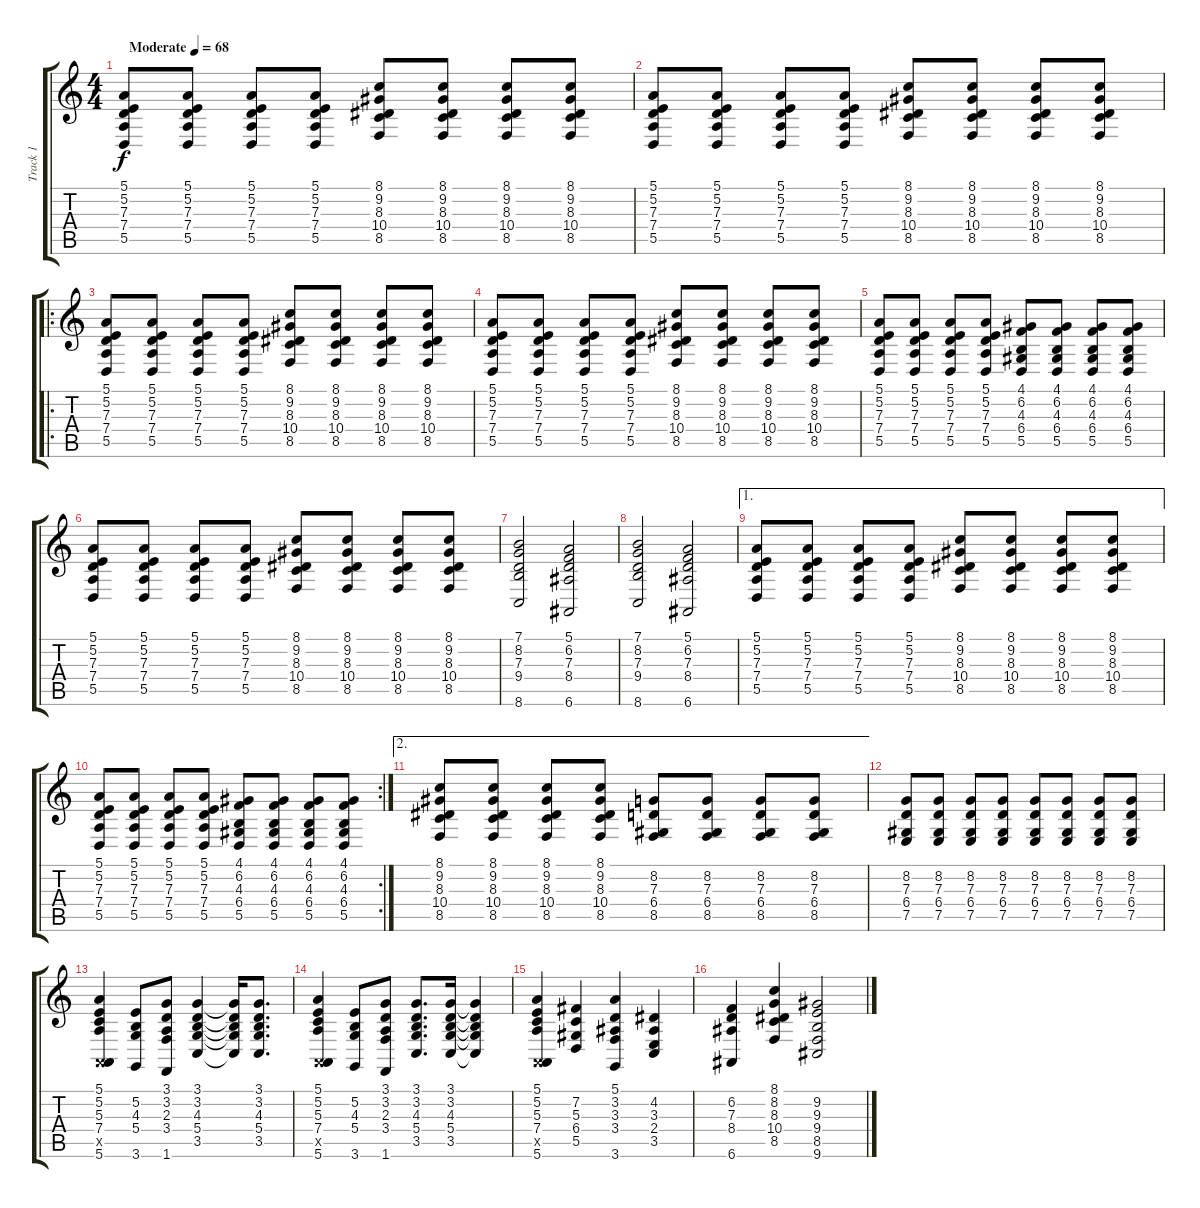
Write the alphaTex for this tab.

\track ("Track 1" "Track 1") {instrument brightacousticpiano}
\staff {score tabs}
\tuning (E4 B3 G3 D3 A2 E2) {hide}
\ts (4 4)
\tempo (68 "Moderate")
\clef g2
\ks c
(5.1 5.2 7.3 7.4 5.5).8{dy f instrument brightacousticpiano} (5.1 5.2 7.3 7.4 5.5).8 (5.1 5.2 7.3 7.4 5.5).8 (5.1 5.2 7.3 7.4 5.5).8 (8.1 9.2 8.3 10.4 8.5).8 (8.1 9.2 8.3 10.4 8.5).8 (8.1 9.2 8.3 10.4 8.5).8 (8.1 9.2 8.3 10.4 8.5).8 |
(5.1 5.2 7.3 7.4 5.5).8 (5.1 5.2 7.3 7.4 5.5).8 (5.1 5.2 7.3 7.4 5.5).8 (5.1 5.2 7.3 7.4 5.5).8 (8.1 9.2 8.3 10.4 8.5).8 (8.1 9.2 8.3 10.4 8.5).8 (8.1 9.2 8.3 10.4 8.5).8 (8.1 9.2 8.3 10.4 8.5).8 |
\ro
(5.1 5.2 7.3 7.4 5.5).8 (5.1 5.2 7.3 7.4 5.5).8 (5.1 5.2 7.3 7.4 5.5).8 (5.1 5.2 7.3 7.4 5.5).8 (8.1 9.2 8.3 10.4 8.5).8 (8.1 9.2 8.3 10.4 8.5).8 (8.1 9.2 8.3 10.4 8.5).8 (8.1 9.2 8.3 10.4 8.5).8 |
(5.1 5.2 7.3 7.4 5.5).8 (5.1 5.2 7.3 7.4 5.5).8 (5.1 5.2 7.3 7.4 5.5).8 (5.1 5.2 7.3 7.4 5.5).8 (8.1 9.2 8.3 10.4 8.5).8 (8.1 9.2 8.3 10.4 8.5).8 (8.1 9.2 8.3 10.4 8.5).8 (8.1 9.2 8.3 10.4 8.5).8 |
(5.1 5.2 7.3 7.4 5.5).8 (5.1 5.2 7.3 7.4 5.5).8 (5.1 5.2 7.3 7.4 5.5).8 (5.1 5.2 7.3 7.4 5.5).8 (4.1 6.2 4.3 6.4 5.5).8 (4.1 6.2 4.3 6.4 5.5).8 (4.1 6.2 4.3 6.4 5.5).8 (4.1 6.2 4.3 6.4 5.5).8 |
(5.1 5.2 7.3 7.4 5.5).8 (5.1 5.2 7.3 7.4 5.5).8 (5.1 5.2 7.3 7.4 5.5).8 (5.1 5.2 7.3 7.4 5.5).8 (8.1 9.2 8.3 10.4 8.5).8 (8.1 9.2 8.3 10.4 8.5).8 (8.1 9.2 8.3 10.4 8.5).8 (8.1 9.2 8.3 10.4 8.5).8 |
(7.1 8.2 7.3 9.4 8.6).2 (5.1 6.2 7.3 8.4 6.6).2 |
(7.1 8.2 7.3 9.4 8.6).2 (5.1 6.2 7.3 8.4 6.6).2 |
\ae 1
(5.1 5.2 7.3 7.4 5.5).8 (5.1 5.2 7.3 7.4 5.5).8 (5.1 5.2 7.3 7.4 5.5).8 (5.1 5.2 7.3 7.4 5.5).8 (8.1 9.2 8.3 10.4 8.5).8 (8.1 9.2 8.3 10.4 8.5).8 (8.1 9.2 8.3 10.4 8.5).8 (8.1 9.2 8.3 10.4 8.5).8 |
\rc 2
(5.1 5.2 7.3 7.4 5.5).8 (5.1 5.2 7.3 7.4 5.5).8 (5.1 5.2 7.3 7.4 5.5).8 (5.1 5.2 7.3 7.4 5.5).8 (4.1 6.2 4.3 6.4 5.5).8 (4.1 6.2 4.3 6.4 5.5).8 (4.1 6.2 4.3 6.4 5.5).8 (4.1 6.2 4.3 6.4 5.5).8 |
\ae 2
(8.1 9.2 8.3 10.4 8.5).8 (8.1 9.2 8.3 10.4 8.5).8 (8.1 9.2 8.3 10.4 8.5).8 (8.1 9.2 8.3 10.4 8.5).8 (8.2 7.3 6.4 8.5).8 (8.2 7.3 6.4 8.5).8 (8.2 7.3 6.4 8.5).8 (8.2 7.3 6.4 8.5).8 |
(8.2 7.3 6.4 7.5).8 (8.2 7.3 6.4 7.5).8 (8.2 7.3 6.4 7.5).8 (8.2 7.3 6.4 7.5).8 (8.2 7.3 6.4 7.5).8 (8.2 7.3 6.4 7.5).8 (8.2 7.3 6.4 7.5).8 (8.2 7.3 6.4 7.5).8 |
(5.1 5.2 5.3 7.4 0.5{x} 5.6).4 (5.2 4.3 5.4 3.6).8 (3.1 3.2 2.3 3.4 1.6).8 (3.1 3.2 4.3 5.4 3.5).4 (3.1{t} 3.2{t} 4.3{t} 5.4{t} 3.5{t}).16 (3.1 3.2 4.3 5.4 3.5).8{d} |
(5.1 5.2 5.3 7.4 0.5{x} 5.6).4 (5.2 4.3 5.4 3.6).8 (3.1 3.2 2.3 3.4 1.6).8 (3.1 3.2 4.3 5.4 3.5).8{d} (3.1 3.2 4.3 5.4 3.5).16 (3.1{t} 3.2{t} 4.3{t} 5.4{t} 3.5{t}).4 |
(5.1 5.2 5.3 7.4 0.5{x} 5.6).4 (7.2 5.3 6.4 5.5).4 (5.1 3.2 3.3 3.4 3.6).4 (4.2 3.3 2.4 3.5).4 |
(6.2 7.3 8.4 6.6).4 (8.1 8.2 8.3 10.4 8.5).4 (9.2 9.3 9.4 8.5 9.6).2
